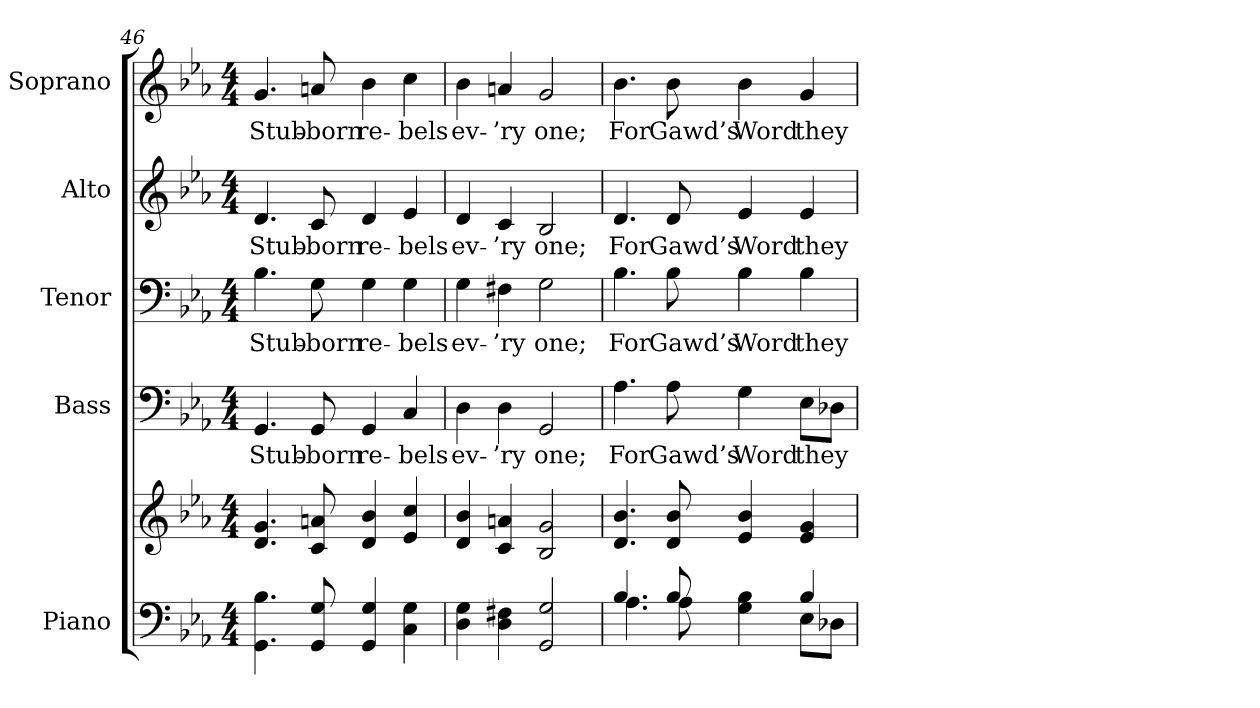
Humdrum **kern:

**kern	**kern	**kern	**text	**kern	**text	**kern	**text	**kern	**text
*part5	*part5	*part4	*part4	*part3	*part3	*part2	*part2	*part1	*part1
*staff6	*staff5	*staff4	*staff4	*staff3	*staff3	*staff2	*staff2	*staff1	*staff1
*I"Piano	*	*I"Bass	*	*I"Tenor	*	*I"Alto	*	*I"Soprano	*
*I'Pno.	*	*I'B.	*	*I'T.	*	*I'A.	*	*I'S.	*
!!LO:LB:g=z
*clefF4	*clefG2	*clefF4	*	*clefF4	*	*clefG2	*	*clefG2	*
*k[b-e-a-]	*k[b-e-a-]	*k[b-e-a-]	*	*k[b-e-a-]	*	*k[b-e-a-]	*	*k[b-e-a-]	*
*E-:	*E-:	*E-:	*	*E-:	*	*E-:	*	*E-:	*
*M4/4	*M4/4	*M4/4	*	*M4/4	*	*M4/4	*	*M4/4	*
=46	=46	=46	=46	=46	=46	=46	=46	=46	=46
!	!	!	!LO:LY:b:color=#000000	!	!	!	!	!	!
!	!	!	!	!	!LO:LY:b:color=#000000	!	!	!	!
!	!	!	!	!	!	!	!LO:LY:b:color=#000000	!	!
!	!	!	!	!	!	!	!	!	!LO:LY:b:color=#000000
4.GGi\ 4.B-i	4.di/ 4.gi	4.GGi/	Stub-	4.B-i\	Stub-	4.di/	Stub-	4.gi/	Stub-
!	!	!	!LO:LY:b:color=#000000	!	!	!	!	!	!
!	!	!	!	!	!LO:LY:b:color=#000000	!	!	!	!
!	!	!	!	!	!	!	!LO:LY:b:color=#000000	!	!
!	!	!	!	!	!	!	!	!	!LO:LY:b:color=#000000
8GGi/ 8Gi	8ci/ 8ani	8GGi/	-born	8Gi\	-born	8ci/	-born	8ani/	-born
!	!	!	!LO:LY:b:color=#000000	!	!	!	!	!	!
!	!	!	!	!	!LO:LY:b:color=#000000	!	!	!	!
!	!	!	!	!	!	!	!LO:LY:b:color=#000000	!	!
!	!	!	!	!	!	!	!	!	!LO:LY:b:color=#000000
4GGi/ 4Gi	4di/ 4b-i	4GGi/	re-	4Gi\	re-	4di/	re-	4b-i\	re-
!	!	!	!LO:LY:b:color=#000000	!	!	!	!	!	!
!	!	!	!	!	!LO:LY:b:color=#000000	!	!	!	!
!	!	!	!	!	!	!	!LO:LY:b:color=#000000	!	!
!	!	!	!	!	!	!	!	!	!LO:LY:b:color=#000000
4Ci\ 4Gi	4e-i/ 4cci	4Ci/	-bels	4Gi\	-bels	4e-i/	-bels	4cci\	-bels
=47	=47	=47	=47	=47	=47	=47	=47	=47	=47
!	!	!	!LO:LY:b:color=#000000	!	!	!	!	!	!
!	!	!	!	!	!LO:LY:b:color=#000000	!	!	!	!
!	!	!	!	!	!	!	!LO:LY:b:color=#000000	!	!
!	!	!	!	!	!	!	!	!	!LO:LY:b:color=#000000
4Di\ 4Gi	4di/ 4b-i	4Di\	ev-	4Gi\	ev-	4di/	ev-	4b-i\	ev-
!	!	!	!LO:LY:b:color=#000000	!	!	!	!	!	!
!	!	!	!	!	!LO:LY:b:color=#000000	!	!	!	!
!	!	!	!	!	!	!	!LO:LY:b:color=#000000	!	!
!	!	!	!	!	!	!	!	!	!LO:LY:b:color=#000000
4Di\ 4F#Xi	4ci/ 4ani	4Di\	-’ry	4F#Xi\	-’ry	4ci/	-’ry	4ani/	-’ry
!	!	!	!LO:LY:b:color=#000000	!	!	!	!	!	!
!	!	!	!	!	!LO:LY:b:color=#000000	!	!	!	!
!	!	!	!	!	!	!	!LO:LY:b:color=#000000	!	!
!	!	!	!	!	!	!	!	!	!LO:LY:b:color=#000000
2GGi/ 2Gi	2B-i/ 2gi	2GGi/	one;	2Gi\	one;	2B-i/	one;	2gi/	one;
=48	=48	=48	=48	=48	=48	=48	=48	=48	=48
*^	*	*	*	*	*	*	*	*	*
!	!	!	!	!LO:LY:b:color=#000000	!	!	!	!	!	!
!	!	!	!	!	!	!LO:LY:b:color=#000000	!	!	!	!
!	!	!	!	!	!	!	!	!LO:LY:b:color=#000000	!	!
!	!	!	!	!	!	!	!	!	!	!LO:LY:b:color=#000000
4.B-i/	4.A-i\	4.di/ 4.b-i	4.A-i\	For	4.B-i\	For	4.di/	For	4.b-i\	For
!	!	!	!	!LO:LY:b:color=#000000	!	!	!	!	!	!
!	!	!	!	!	!	!LO:LY:b:color=#000000	!	!	!	!
!	!	!	!	!	!	!	!	!LO:LY:b:color=#000000	!	!
!	!	!	!	!	!	!	!	!	!	!LO:LY:b:color=#000000
8B-i/	8A-i\	8di/ 8b-i	8A-i\	Gawd’s	8B-i\	Gawd’s	8di/	Gawd’s	8b-i\	Gawd’s
!	!	!	!	!LO:LY:b:color=#000000	!	!	!	!	!	!
!	!	!	!	!	!	!LO:LY:b:color=#000000	!	!	!	!
!	!	!	!	!	!	!	!	!LO:LY:b:color=#000000	!	!
!	!	!	!	!	!	!	!	!	!	!LO:LY:b:color=#000000
4Gi\ 4B-i	4ryy	4e-i/ 4b-i	4Gi\	Word	4B-i\	Word	4e-i/	Word	4b-i\	Word
!	!	!	!	!LO:LY:b:color=#000000	!	!	!	!	!	!
!	!	!	!	!	!	!LO:LY:b:color=#000000	!	!	!	!
!	!	!	!	!	!	!	!	!LO:LY:b:color=#000000	!	!
!	!	!	!	!	!	!	!	!	!	!LO:LY:b:color=#000000
4B-i/	8E-i\L	4e-i/ 4gi	8E-i\L	they	4B-i\	they	4e-i/	they	4gi/	they
.	8D-Xi\J	.	8D-Xi\J	.	.	.	.	.	.	.
*v	*v	*	*	*	*	*	*	*	*	*
=	=	=	=	=	=	=	=	=	=
*-	*-	*-	*-	*-	*-	*-	*-	*-	*-
